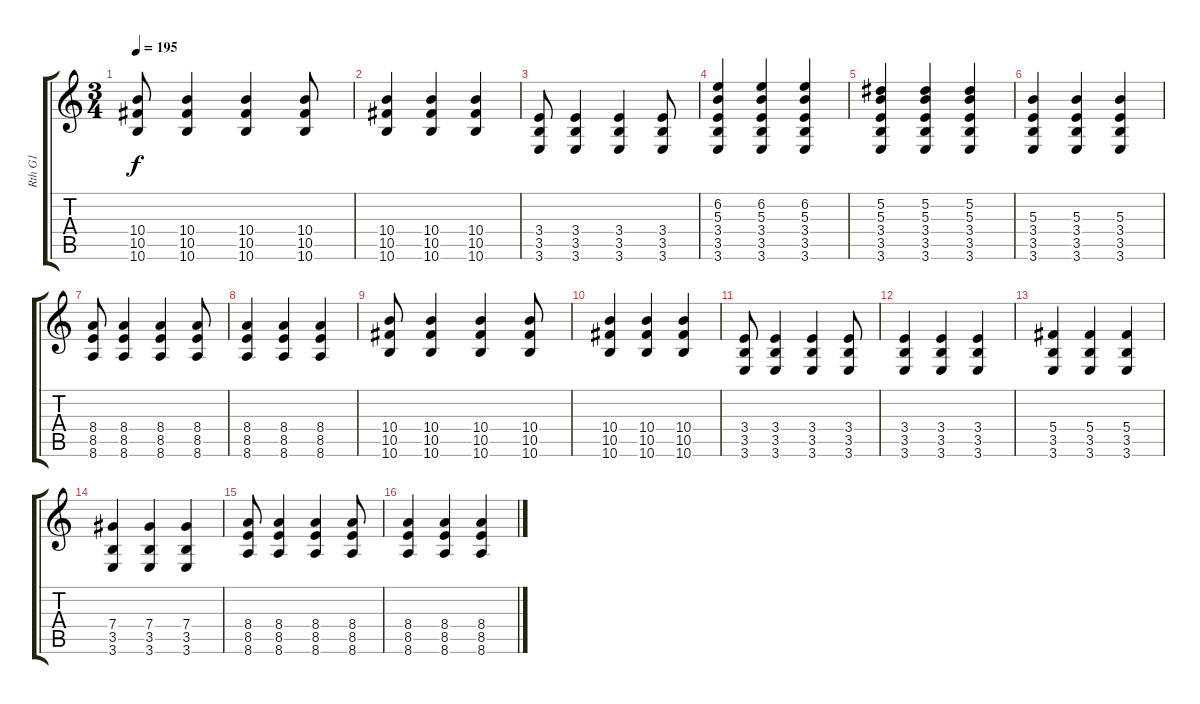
\track ("Rth G1" "Rth G1") {instrument overdrivenguitar}
\staff {score tabs}
\tuning (Eb4 Bb3 Gb3 Db3 Ab2 Db2) {hide}
\ts (3 4)
\tempo 195
\clef g2
\ks c
(10.4 10.5 10.6).8{dy f} (10.4 10.5 10.6).4 (10.4 10.5 10.6).4 (10.4 10.5 10.6).8 |
(10.4 10.5 10.6).4 (10.4 10.5 10.6).4 (10.4 10.5 10.6).4 |
(3.4 3.5 3.6).8 (3.4 3.5 3.6).4 (3.4 3.5 3.6).4 (3.4 3.5 3.6).8 |
(6.2 5.3 3.4 3.5 3.6).4 (6.2 5.3 3.4 3.5 3.6).4 (6.2 5.3 3.4 3.5 3.6).4 |
(5.2 5.3 3.4 3.5 3.6).4 (5.2 5.3 3.4 3.5 3.6).4 (5.2 5.3 3.4 3.5 3.6).4 |
(5.3 3.4 3.5 3.6).4 (5.3 3.4 3.5 3.6).4 (5.3 3.4 3.5 3.6).4 |
(8.4 8.5 8.6).8 (8.4 8.5 8.6).4 (8.4 8.5 8.6).4 (8.4 8.5 8.6).8 |
(8.4 8.5 8.6).4 (8.4 8.5 8.6).4 (8.4 8.5 8.6).4 |
(10.4 10.5 10.6).8 (10.4 10.5 10.6).4 (10.4 10.5 10.6).4 (10.4 10.5 10.6).8 |
(10.4 10.5 10.6).4 (10.4 10.5 10.6).4 (10.4 10.5 10.6).4 |
(3.4 3.5 3.6).8 (3.4 3.5 3.6).4 (3.4 3.5 3.6).4 (3.4 3.5 3.6).8 |
(3.4 3.5 3.6).4 (3.4 3.5 3.6).4 (3.4 3.5 3.6).4 |
(5.4 3.5 3.6).4 (5.4 3.5 3.6).4 (5.4 3.5 3.6).4 |
(7.4 3.5 3.6).4 (7.4 3.5 3.6).4 (7.4 3.5 3.6).4 |
(8.4 8.5 8.6).8 (8.4 8.5 8.6).4 (8.4 8.5 8.6).4 (8.4 8.5 8.6).8 |
(8.4 8.5 8.6).4 (8.4 8.5 8.6).4 (8.4 8.5 8.6).4
